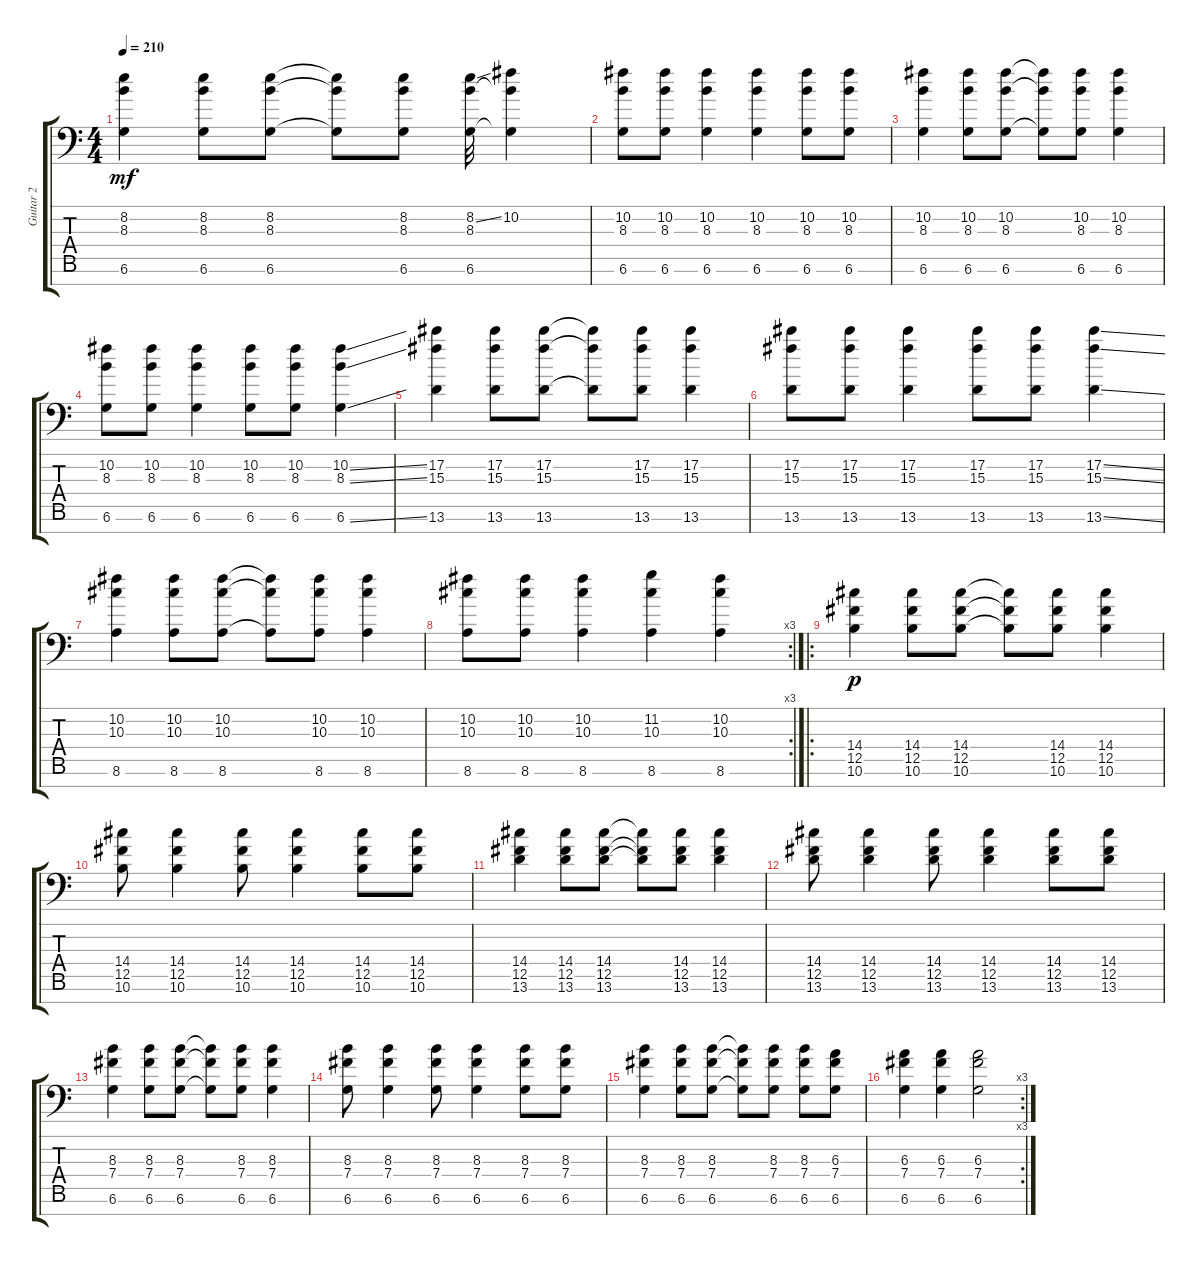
\track ("Guitar 2" "Guitar 2") {instrument overdrivenguitar}
\staff {score tabs}
\tuning (Db4 Ab3 Eb3 B2 Gb2 Db2 E1) {hide}
\ts (4 4)
\tempo 210
\clef f4
\ks c
(8.2 8.3 6.6).4{dy mf} (8.2 8.3 6.6).8 (8.2 8.3 6.6).8 (8.2{t} 8.3{t} 6.6{t}).8 (8.2 8.3 6.6).8 (8.2{ss} 8.3 6.6).32 (10.2 8.3{t} 6.6{t}).4 |
(10.2 8.3 6.6).8 (10.2 8.3 6.6).8 (10.2 8.3 6.6).4 (10.2 8.3 6.6).4 (10.2 8.3 6.6).8 (10.2 8.3 6.6).8 |
(10.2 8.3 6.6).4 (10.2 8.3 6.6).8 (10.2 8.3 6.6).8 (10.2{t} 8.3{t} 6.6{t}).8 (10.2 8.3 6.6).8 (10.2 8.3 6.6).4 |
(10.2 8.3 6.6).8 (10.2 8.3 6.6).8 (10.2 8.3 6.6).4 (10.2 8.3 6.6).8 (10.2 8.3 6.6).8 (10.2{ss} 8.3{ss} 6.6{ss}).4 |
(17.2 15.3 13.6).4 (17.2 15.3 13.6).8 (17.2 15.3 13.6).8 (17.2{t} 15.3{t} 13.6{t}).8 (17.2 15.3 13.6).8 (17.2 15.3 13.6).4 |
(17.2 15.3 13.6).8 (17.2 15.3 13.6).8 (17.2 15.3 13.6).4 (17.2 15.3 13.6).8 (17.2 15.3 13.6).8 (17.2{ss} 15.3{ss} 13.6{ss}).4 |
(10.2 10.3 8.6).4 (10.2 10.3 8.6).8 (10.2 10.3 8.6).8 (10.2{t} 10.3{t} 8.6{t}).8 (10.2 10.3 8.6).8 (10.2 10.3 8.6).4 |
\rc 3
(10.2 10.3 8.6).8 (10.2 10.3 8.6).8 (10.2 10.3 8.6).4 (11.2 10.3 8.6).4 (10.2 10.3 8.6).4 |
\ro
(14.4 12.5 10.6).4{dy p} (14.4 12.5 10.6).8 (14.4 12.5 10.6).8 (14.4{t} 12.5{t} 10.6{t}).8 (14.4 12.5 10.6).8 (14.4 12.5 10.6).4 |
(14.4 12.5 10.6).8 (14.4 12.5 10.6).4 (14.4 12.5 10.6).8 (14.4 12.5 10.6).4 (14.4 12.5 10.6).8 (14.4 12.5 10.6).8 |
(14.4 12.5 13.6).4 (14.4 12.5 13.6).8 (14.4 12.5 13.6).8 (14.4{t} 12.5{t} 13.6{t}).8 (14.4 12.5 13.6).8 (14.4 12.5 13.6).4 |
(14.4 12.5 13.6).8 (14.4 12.5 13.6).4 (14.4 12.5 13.6).8 (14.4 12.5 13.6).4 (14.4 12.5 13.6).8 (14.4 12.5 13.6).8 |
(8.3 7.4 6.6).4 (8.3 7.4 6.6).8 (8.3 7.4 6.6).8 (8.3{t} 7.4{t} 6.6{t}).8 (8.3 7.4 6.6).8 (8.3 7.4 6.6).4 |
(8.3 7.4 6.6).8 (8.3 7.4 6.6).4 (8.3 7.4 6.6).8 (8.3 7.4 6.6).4 (8.3 7.4 6.6).8 (8.3 7.4 6.6).8 |
(8.3 7.4 6.6).4 (8.3 7.4 6.6).8 (8.3 7.4 6.6).8 (8.3{t} 7.4{t} 6.6{t}).8 (8.3 7.4 6.6).8 (8.3 7.4 6.6).8 (6.3 7.4 6.6).8 |
\rc 3
(6.3 7.4 6.6).4 (6.3 7.4 6.6).4 (6.3 7.4 6.6).2
